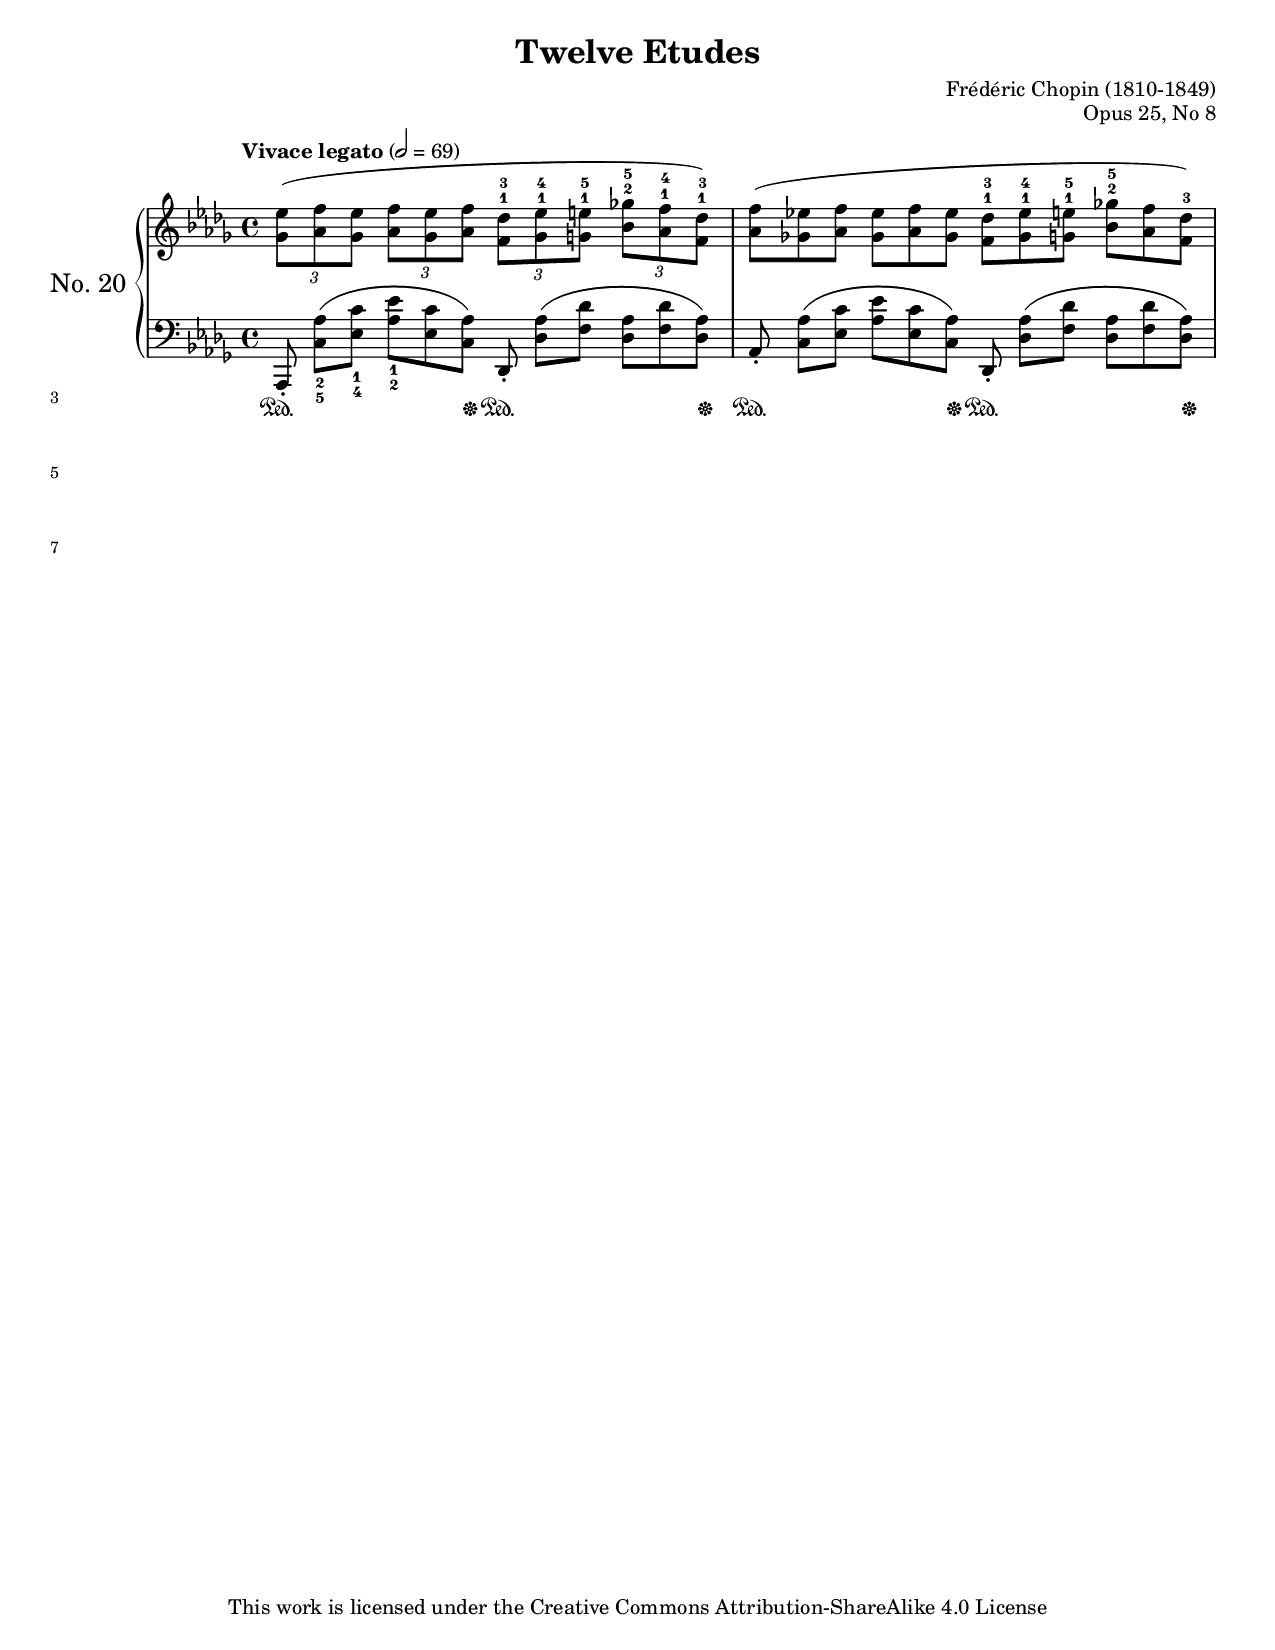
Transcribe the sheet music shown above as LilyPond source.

\version "2.23.81"
\language "english"

\include "includes/header-paper.ily"
%...+....1....+....2....+....3....+....4....+....5....+....6....+....7....+....

\include "global-variables.ily"

%%% Positions and shapes %%%



%%% Music %%%

global = {
  \time 4/4
  \key df \major
  \accidentalStyle piano
  \override Staff.Fingering.avoid-slur = #'inside
}

rightHand = \relative {
  \clef treble
  \global
  \tempo "Vivace legato" 2 = 69
  \tuplet 3/2 4 { <gf' ef'>8( <af f'> <gf ef'>  <af f'> <gf ef'> <af f'> 
    <f df'>8-1-3 <gf ef'>-1-4 <g e'>-1-5  <bf gf'>-2-5 <af f'>-1-4 
    <f df'>-1-3) | }
  \scaleDurations 2/3 {
    <af f'>8( <gf ef'> <af f'> <gf ef'> <af f'> <gf ef'>  <f df'>-1-3 
      <gf ef'>-1-4 <g e'>-1-5 <bf gf'>-2-5 <af f'> <f df'>-3) |
  }
}

leftHand = \relative {
  \clef bass
  \global
  \scaleDurations 2/3 {
    af,,8-.\noBeam <c' af'>_2_5( <ef c'>_1_4  <af ef'>_1_2 <ef c'> <c af'>)
      df,-.\noBeam <df' af'>( <f df'> <df af'> <f df'> <df af'>) |
    af-.\noBeam <c af'>( <ef c'> <af ef'> <ef c'> <c af'>)  df,-.\noBeam
      <df' af'>( <f df'> <df af'> <f df'> <df af'>) |
  }
  
}

dynamics = {
  \override TextScript.Y-offset = -0.5
  
}

pedal = {
  s4..\sd s16\su s4..\sd s16\su |
  s4..\sd s16\su s4..\sd s16\su |
}

forceBreaks = {
  \repeat unfold 3 { s1\noBreak s1\break\noPageBreak }
  s1\noBreak s1\pageBreak
  
  
}

etudeEightMusic = \score {
  \header {
    opus = "Opus 25, No 8"
  }
  \keepWithTag layout
  \new PianoStaff \with { instrumentName = \markup \huge "No. 20" } <<
    \new Staff = "upper" \rightHand
    \new Dynamics \dynamics
    \new Staff = "lower" \leftHand
    \new Dynamics \pedal
    \new Devnull \forceBreaks
  >>
}

etudeEightMidi = \book {
  \bookOutputName "etude-op25-no8"
  \score { 
    \keepWithTag midi
    <<
      \new Staff = "upper" << \rightHand \dynamics \pedal >>
      \new Staff = "lower" << \leftHand \dynamics \pedal >>
    >>
    \midi {}
  }
}


\paper {
  % ragged-right = ##t
  ragged-last-bottom = ##t
}

\etudeEightMusic
\etudeEightMidi
